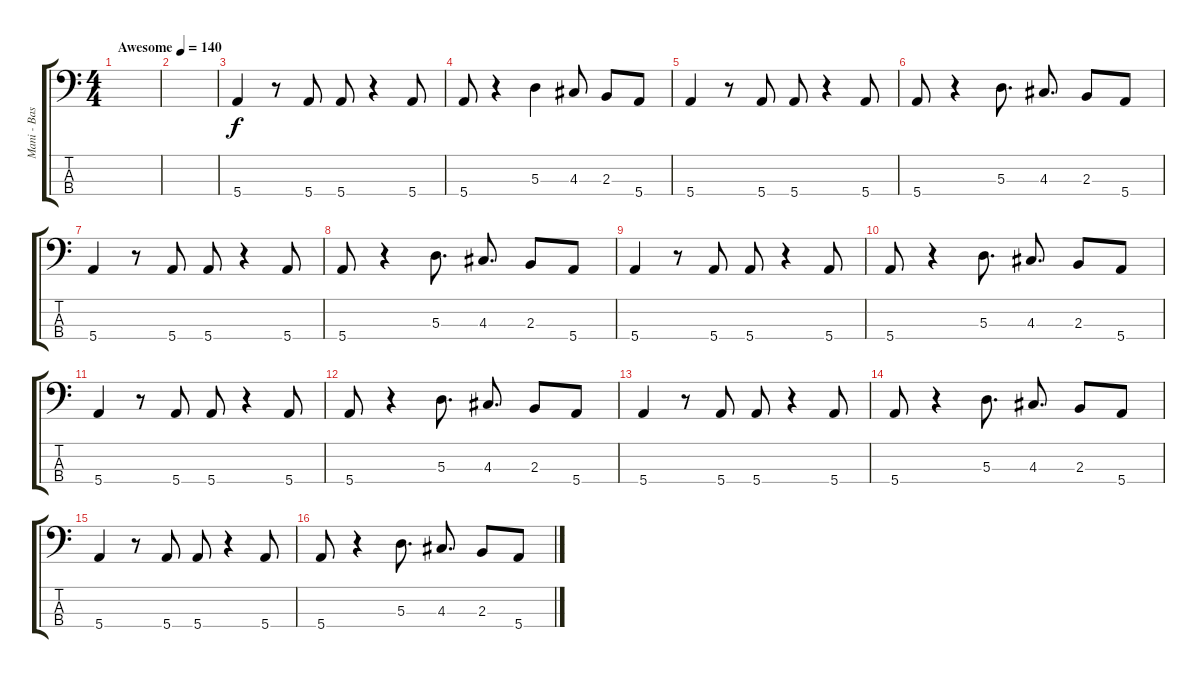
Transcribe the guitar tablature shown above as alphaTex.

\track ("Mani - Bass" "Mani - Bas") {instrument electricbassfinger}
\staff {score tabs}
\tuning (G2 D2 A1 E1) {hide}
\ts (4 4)
\tempo (140 "Awesome")
\clef f4
\ks c
|
|
5.4.4 r.8 5.4.8 5.4.8 r.4 5.4.8 |
5.4.8 r.4 5.3.4 4.3.8 2.3.8 5.4.8 |
5.4.4 r.8 5.4.8 5.4.8 r.4 5.4.8 |
5.4.8 r.4 5.3.8{d} 4.3.8{d} 2.3.8 5.4.8 |
5.4.4 r.8 5.4.8 5.4.8 r.4 5.4.8 |
5.4.8 r.4 5.3.8{d} 4.3.8{d} 2.3.8 5.4.8 |
5.4.4 r.8 5.4.8 5.4.8 r.4 5.4.8 |
5.4.8 r.4 5.3.8{d} 4.3.8{d} 2.3.8 5.4.8 |
5.4.4 r.8 5.4.8 5.4.8 r.4 5.4.8 |
5.4.8 r.4 5.3.8{d} 4.3.8{d} 2.3.8 5.4.8 |
5.4.4 r.8 5.4.8 5.4.8 r.4 5.4.8 |
5.4.8 r.4 5.3.8{d} 4.3.8{d} 2.3.8 5.4.8 |
5.4.4 r.8 5.4.8 5.4.8 r.4 5.4.8 |
5.4.8 r.4 5.3.8{d} 4.3.8{d} 2.3.8 5.4.8
